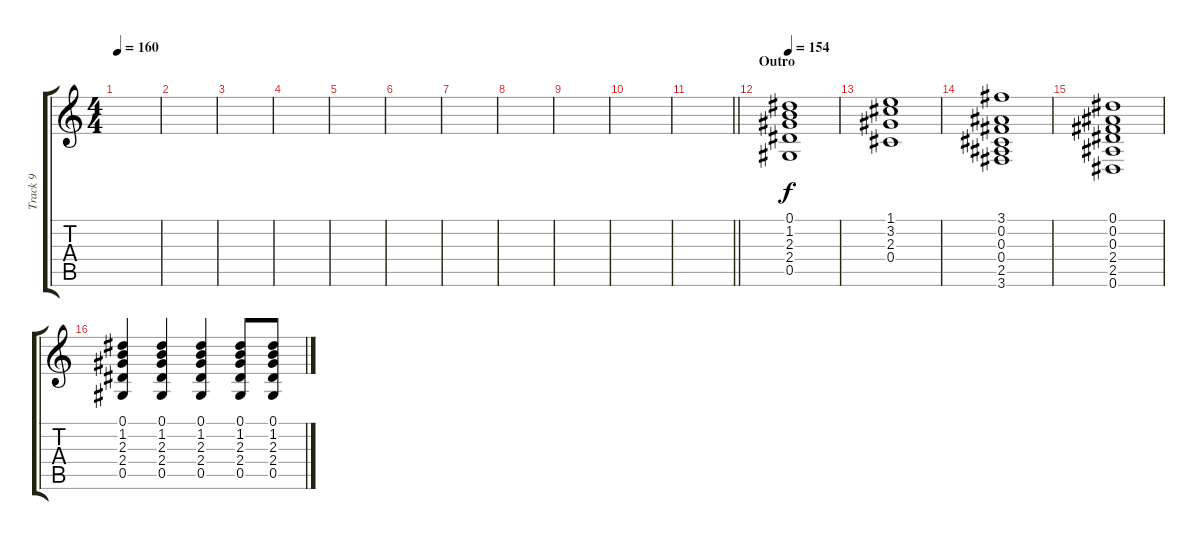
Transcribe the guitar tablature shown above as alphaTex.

\track ("Track 9" "Track 9") {instrument acousticguitarsteel}
\staff {score tabs}
\tuning (Eb4 Bb3 Gb3 Db3 Ab2 Eb2) {hide}
\ts (4 4)
\tempo 160
\clef g2
\ks c
|
|
|
|
|
|
|
|
|
|
\barLineRight lightlight
|
\section ("" "Outro")
\tempo 154
(0.1 1.2 2.3 2.4 0.5).1 |
(1.1 3.2 2.3 0.4).1 |
(3.1 0.2 0.3 0.4 2.5 3.6).1 |
(0.1 0.2 0.3 2.4 2.5 0.6).1 |
(0.1 1.2 2.3 2.4 0.5).4 (0.1 1.2 2.3 2.4 0.5).4 (0.1 1.2 2.3 2.4 0.5).4 (0.1 1.2 2.3 2.4 0.5).8 (0.1 1.2 2.3 2.4 0.5).8
